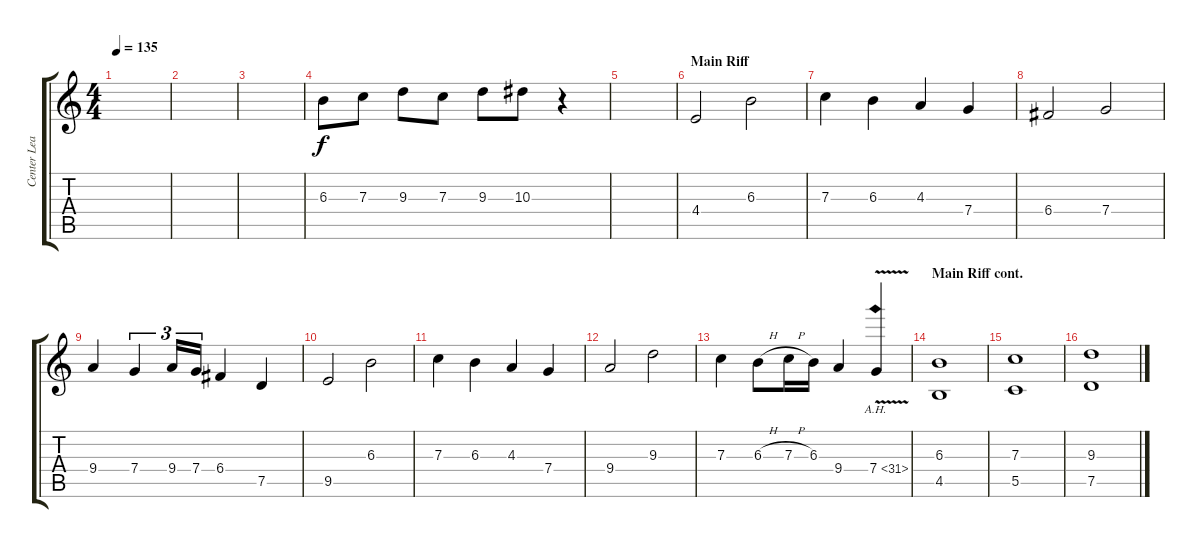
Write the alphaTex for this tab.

\track ("Center Lead 2" "Center Lea") {instrument distortionguitar}
\staff {score tabs}
\tuning (D4 A3 F3 C3 G2 C2) {hide}
\ts (4 4)
\tempo 135
\clef g2
\ks c
|
|
|
6.3.8 7.3.8 9.3.8 7.3.8 9.3.8 10.3.8 r.4 |
|
\section ("" "Main Riff")
4.4.2 6.3.2 |
7.3.4 6.3.4 4.3.4 7.4.4 |
6.4.2 7.4.2 |
9.4.4 7.4.4{tu (3 2)} 9.4.16{tu (3 2)} 7.4.16{tu (3 2)} 6.4.4 7.5.4 |
9.5.2 6.3.2 |
7.3.4 6.3.4 4.3.4 7.4.4 |
9.4.2 9.3.2 |
7.3.4 6.3{h}.8 7.3{h}.16 6.3.16 9.4.4 7.4{ah 24 v}.4 |
\section ("" "Main Riff cont.")
(6.3 4.5).1 |
(7.3 5.5).1 |
(9.3 7.5).1
